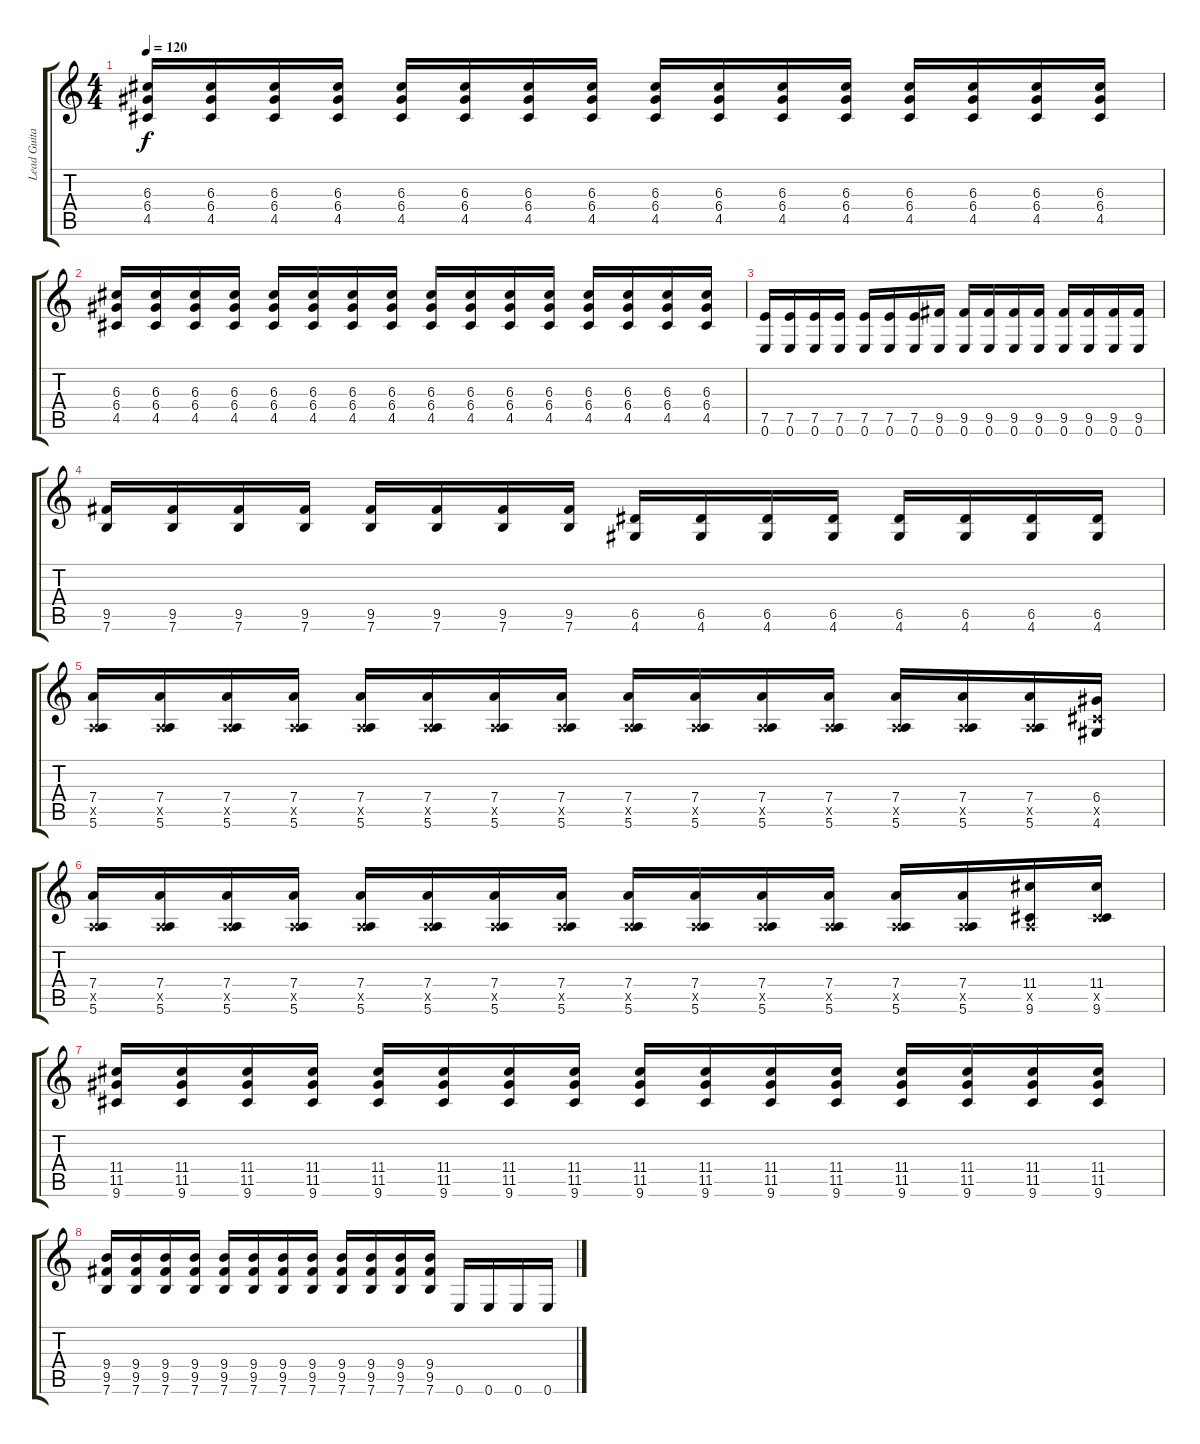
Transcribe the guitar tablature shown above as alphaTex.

\track ("Lead Guitar" "Lead Guita") {instrument distortionguitar}
\staff {score tabs}
\tuning (E4 B3 G3 D3 A2 E2) {hide}
\ts (4 4)
\tempo 120
\clef g2
\ks c
(6.3 6.4 4.5).16{dy f volume 11 instrument distortionguitar} (6.3 6.4 4.5).16 (6.3 6.4 4.5).16 (6.3 6.4 4.5).16 (6.3 6.4 4.5).16 (6.3 6.4 4.5).16 (6.3 6.4 4.5).16 (6.3 6.4 4.5).16 (6.3 6.4 4.5).16 (6.3 6.4 4.5).16 (6.3 6.4 4.5).16 (6.3 6.4 4.5).16 (6.3 6.4 4.5).16 (6.3 6.4 4.5).16 (6.3 6.4 4.5).16 (6.3 6.4 4.5).16 |
(6.3 6.4 4.5).16 (6.3 6.4 4.5).16 (6.3 6.4 4.5).16 (6.3 6.4 4.5).16 (6.3 6.4 4.5).16 (6.3 6.4 4.5).16 (6.3 6.4 4.5).16 (6.3 6.4 4.5).16 (6.3 6.4 4.5).16 (6.3 6.4 4.5).16 (6.3 6.4 4.5).16 (6.3 6.4 4.5).16 (6.3 6.4 4.5).16 (6.3 6.4 4.5).16 (6.3 6.4 4.5).16 (6.3 6.4 4.5).16 |
(7.5 0.6).16 (7.5 0.6).16 (7.5 0.6).16 (7.5 0.6).16 (7.5 0.6).16 (7.5 0.6).16 (7.5 0.6).16 (9.5 0.6).16 (9.5 0.6).16 (9.5 0.6).16 (9.5 0.6).16 (9.5 0.6).16 (9.5 0.6).16 (9.5 0.6).16 (9.5 0.6).16 (9.5 0.6).16 |
(9.5 7.6).16 (9.5 7.6).16 (9.5 7.6).16 (9.5 7.6).16 (9.5 7.6).16 (9.5 7.6).16 (9.5 7.6).16 (9.5 7.6).16 (6.5 4.6).16 (6.5 4.6).16 (6.5 4.6).16 (6.5 4.6).16 (6.5 4.6).16 (6.5 4.6).16 (6.5 4.6).16 (6.5 4.6).16 |
(7.4 0.5{x} 5.6).16 (7.4 0.5{x} 5.6).16 (7.4 0.5{x} 5.6).16 (7.4 0.5{x} 5.6).16 (7.4 0.5{x} 5.6).16 (7.4 0.5{x} 5.6).16 (7.4 0.5{x} 5.6).16 (7.4 0.5{x} 5.6).16 (7.4 0.5{x} 5.6).16 (7.4 0.5{x} 5.6).16 (7.4 0.5{x} 5.6).16 (7.4 0.5{x} 5.6).16 (7.4 0.5{x} 5.6).16 (7.4 0.5{x} 5.6).16 (7.4 0.5{x} 5.6).16 (6.4 4.5{x} 4.6).16 |
(7.4 0.5{x} 5.6).16 (7.4 0.5{x} 5.6).16 (7.4 0.5{x} 5.6).16 (7.4 0.5{x} 5.6).16 (7.4 0.5{x} 5.6).16 (7.4 0.5{x} 5.6).16 (7.4 0.5{x} 5.6).16 (7.4 0.5{x} 5.6).16 (7.4 0.5{x} 5.6).16 (7.4 0.5{x} 5.6).16 (7.4 0.5{x} 5.6).16 (7.4 0.5{x} 5.6).16 (7.4 0.5{x} 5.6).16 (7.4 0.5{x} 5.6).16 (11.4 0.5{x} 9.6).16 (11.4 4.5{x} 9.6).16 |
(11.4 11.5 9.6).16 (11.4 11.5 9.6).16 (11.4 11.5 9.6).16 (11.4 11.5 9.6).16 (11.4 11.5 9.6).16 (11.4 11.5 9.6).16 (11.4 11.5 9.6).16 (11.4 11.5 9.6).16 (11.4 11.5 9.6).16 (11.4 11.5 9.6).16 (11.4 11.5 9.6).16 (11.4 11.5 9.6).16 (11.4 11.5 9.6).16 (11.4 11.5 9.6).16 (11.4 11.5 9.6).16 (11.4 11.5 9.6).16 |
(9.4 9.5 7.6).16 (9.4 9.5 7.6).16 (9.4 9.5 7.6).16 (9.4 9.5 7.6).16 (9.4 9.5 7.6).16 (9.4 9.5 7.6).16 (9.4 9.5 7.6).16 (9.4 9.5 7.6).16 (9.4 9.5 7.6).16 (9.4 9.5 7.6).16 (9.4 9.5 7.6).16 (9.4 9.5 7.6).16 0.6.16 0.6.16 0.6.16 0.6.16
